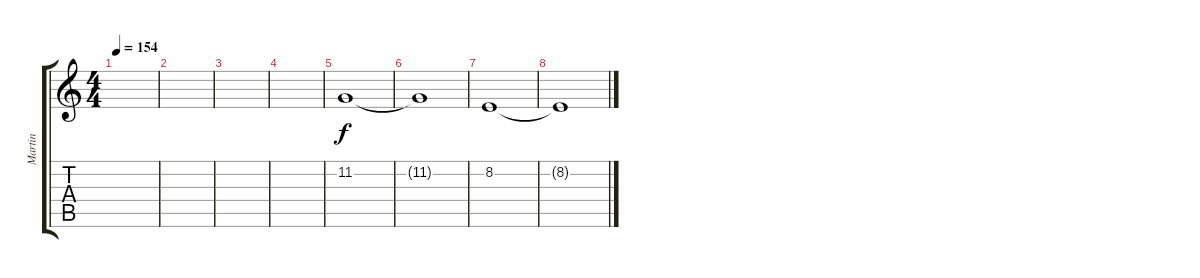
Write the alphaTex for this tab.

\track ("Martin" "Martin") {instrument stringensemble1}
\staff {score tabs}
\tuning (Db4 Ab3 E3 B2 Gb2 Db2) {hide}
\ts (4 4)
\tempo 154
\clef g2
\ks c
|
|
|
|
11.2.1 |
11.2{t}.1 |
8.2.1 |
8.2{t}.1
